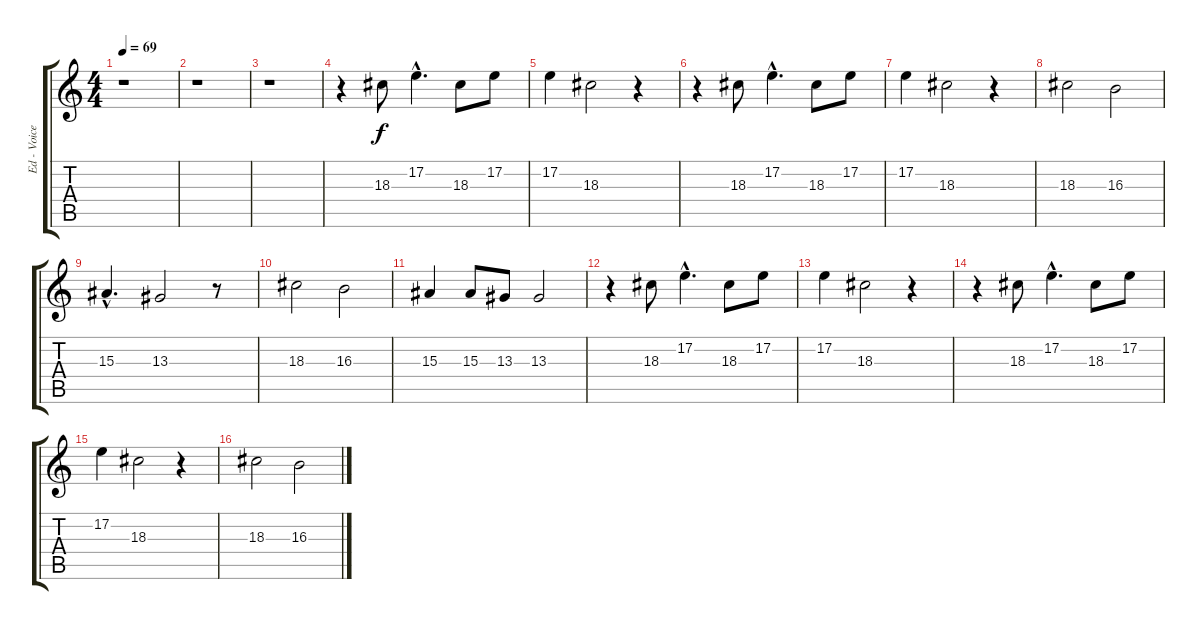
\track ("Ed - Voice" "Ed - Voice") {instrument ocarina}
\staff {score tabs}
\tuning (E4 B3 G3 D3 A2 E2) {hide}
\ts (4 4)
\tempo 69
\clef g2
\ks c
r.1{dy mp} |
r.1 |
r.1 |
r.4 18.3.8{dy f} 17.2{hac}.4{d} 18.3.8 17.2.8 |
17.2.4 18.3.2 r.4 |
r.4 18.3.8 17.2{hac}.4{d} 18.3.8 17.2.8 |
17.2.4 18.3.2 r.4 |
18.3.2 16.3.2 |
15.3{hac}.4{d} 13.3.2 r.8 |
18.3.2 16.3.2 |
15.3.4 15.3.8 13.3.8 13.3.2 |
r.4 18.3.8 17.2{hac}.4{d} 18.3.8 17.2.8 |
17.2.4 18.3.2 r.4 |
r.4 18.3.8 17.2{hac}.4{d} 18.3.8 17.2.8 |
17.2.4 18.3.2 r.4 |
18.3.2 16.3.2
